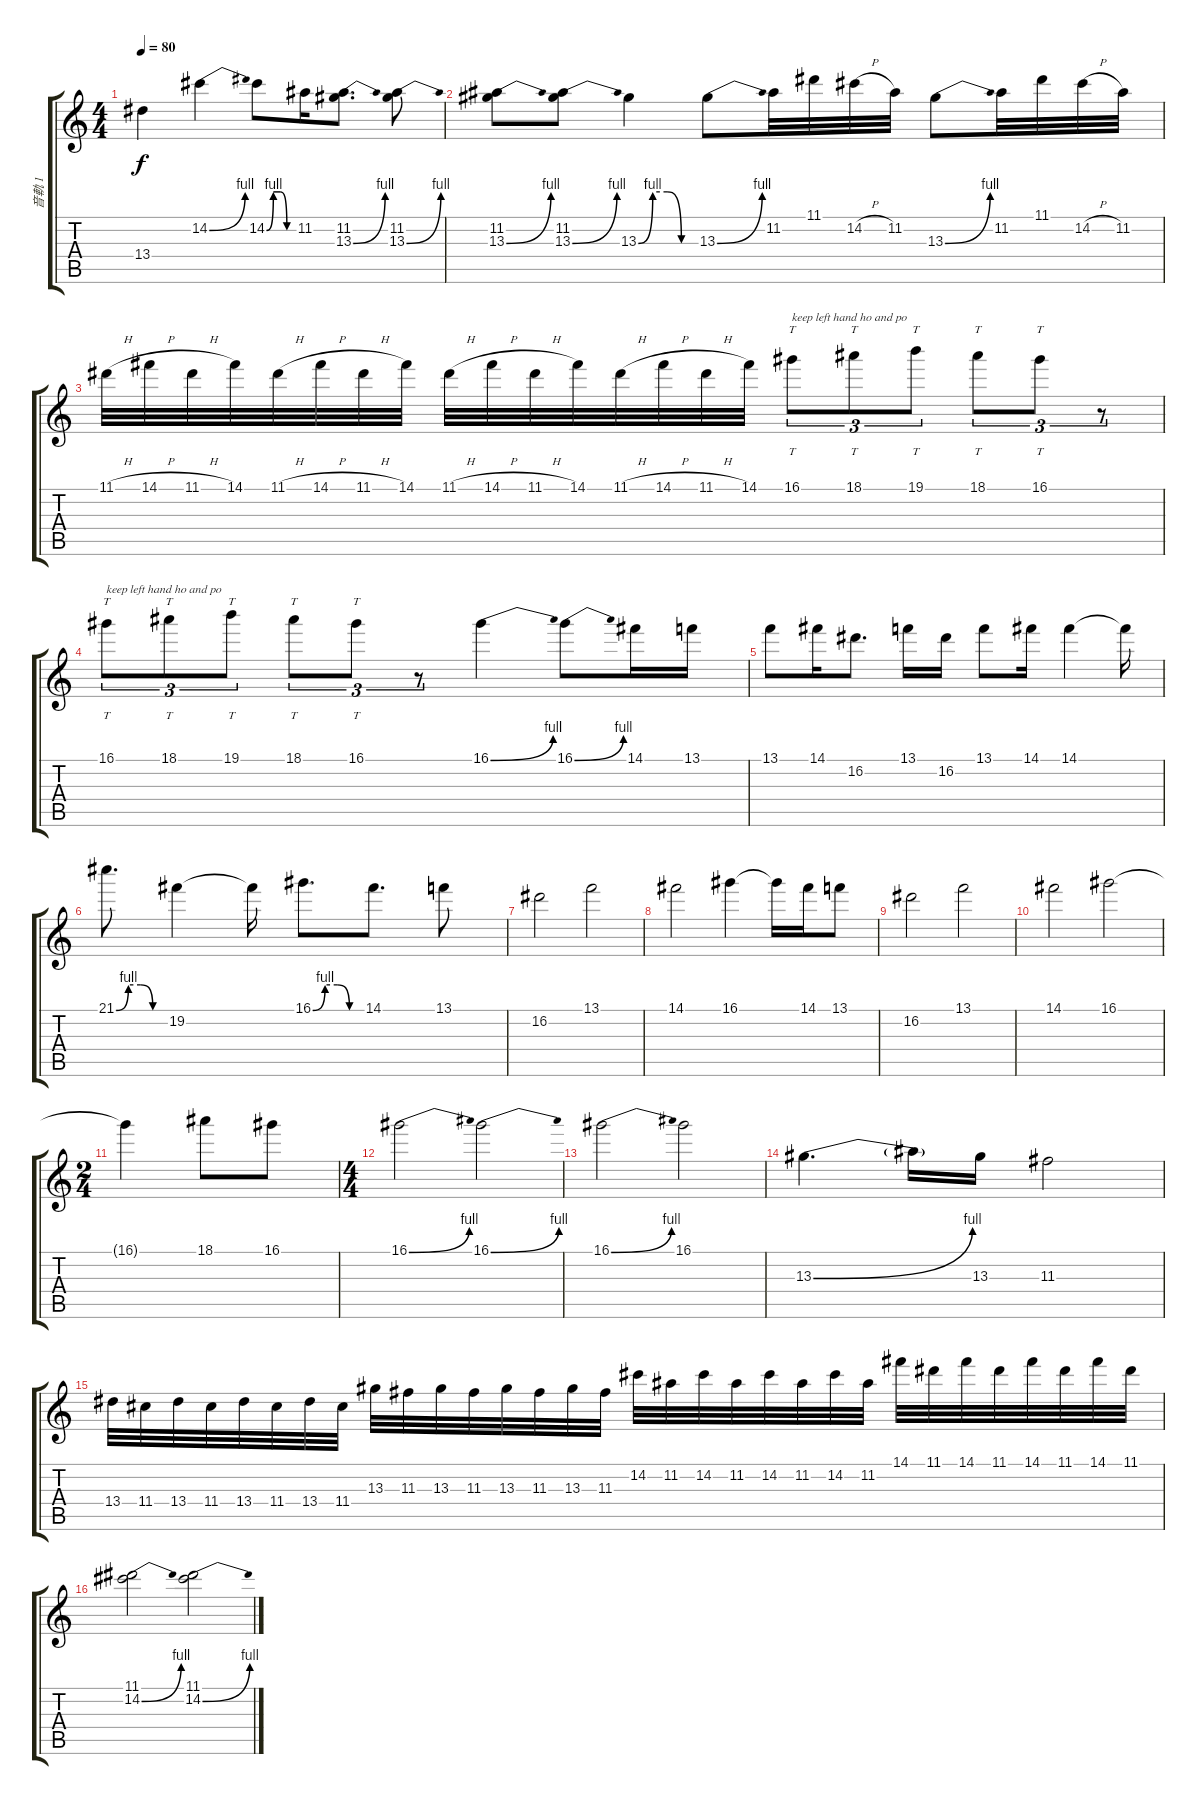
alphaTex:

\track ("音軌 1" "音軌 1") {instrument overdrivenguitar}
\staff {score tabs}
\tuning (E4 B3 G3 D3 A2 E2) {hide}
\ts (4 4)
\tempo 80
\clef g2
\ks c
13.4.4{dy f} 14.2{be (bend 0 0 60 4)}.4 14.2{be (custom 0 0 15 4 30 4 45 0 60 0)}.8 11.2.16 (11.2 13.3{be (bend 0 0 60 4)}).8{d} (11.2 13.3{be (bend 0 0 60 4)}).8 |
(11.2 13.3{be (bend 0 0 60 4)}).8 (11.2 13.3{be (bend 0 0 60 4)}).8 13.3{be (custom 0 0 15 4 30 4 45 0 60 0)}.4 13.3{be (bend 0 0 60 4)}.8 11.2.32 11.1.32 14.2{h}.32 11.2.32 13.3{be (bend 0 0 60 4)}.8 11.2.32 11.1.32 14.2{h}.32 11.2.32 |
11.1{h}.32 14.1{h}.32 11.1{h}.32 14.1.32 11.1{h}.32 14.1{h}.32 11.1{h}.32 14.1.32 11.1{h}.32 14.1{h}.32 11.1{h}.32 14.1.32 11.1{h}.32 14.1{h}.32 11.1{h}.32 14.1.32 16.1.8{tt tu (3 2) txt "keep left hand ho and po"} 18.1.8{tt tu (3 2)} 19.1.8{tt tu (3 2)} 18.1.8{tt tu (3 2)} 16.1.8{tt tu (3 2)} r.8{tu (3 2)} |
16.1.8{tt tu (3 2) txt "keep left hand ho and po"} 18.1.8{tt tu (3 2)} 19.1.8{tt tu (3 2)} 18.1.8{tt tu (3 2)} 16.1.8{tt tu (3 2)} r.8{tu (3 2)} 16.1{be (bend 0 0 60 4)}.4 16.1{be (bend 0 0 60 4)}.8 14.1.16 13.1.16 |
13.1.8 14.1.16 16.2.8{d} 13.1.16 16.2.16 13.1.8 14.1.16 14.1.4 14.1{t}.16 |
21.1{be (custom 0 0 15 4 30 4 45 0 60 0)}.8{d} 19.2.4 19.2{t}.16 16.1{be (custom 0 0 15 4 30 4 45 0 60 0)}.8{d} 14.1.8{d} 13.1.8 |
16.2.2 13.1.2 |
14.1.2 16.1.4 16.1{t}.16 14.1.16 13.1.8 |
16.2.2 13.1.2 |
14.1.2 16.1.2 |
\ts (2 4)
16.1{t}.4 18.1.8 16.1.8 |
\ts (4 4)
16.1{be (bend 0 0 60 4)}.2 16.1{be (bend 0 0 60 4)}.2 |
16.1{be (bend 0 0 60 4)}.2 16.1.2 |
13.3{be (bend 0 0 60 4)}.4{d} 13.3{t}.16 13.3.16 11.3.2 |
13.4.32 11.4.32 13.4.32 11.4.32 13.4.32 11.4.32 13.4.32 11.4.32 13.3.32 11.3.32 13.3.32 11.3.32 13.3.32 11.3.32 13.3.32 11.3.32 14.2.32 11.2.32 14.2.32 11.2.32 14.2.32 11.2.32 14.2.32 11.2.32 14.1.32 11.1.32 14.1.32 11.1.32 14.1.32 11.1.32 14.1.32 11.1.32 |
(11.1 14.2{be (bend 0 0 60 4)}).2 (11.1 14.2{be (bend 0 0 60 4)}).2
